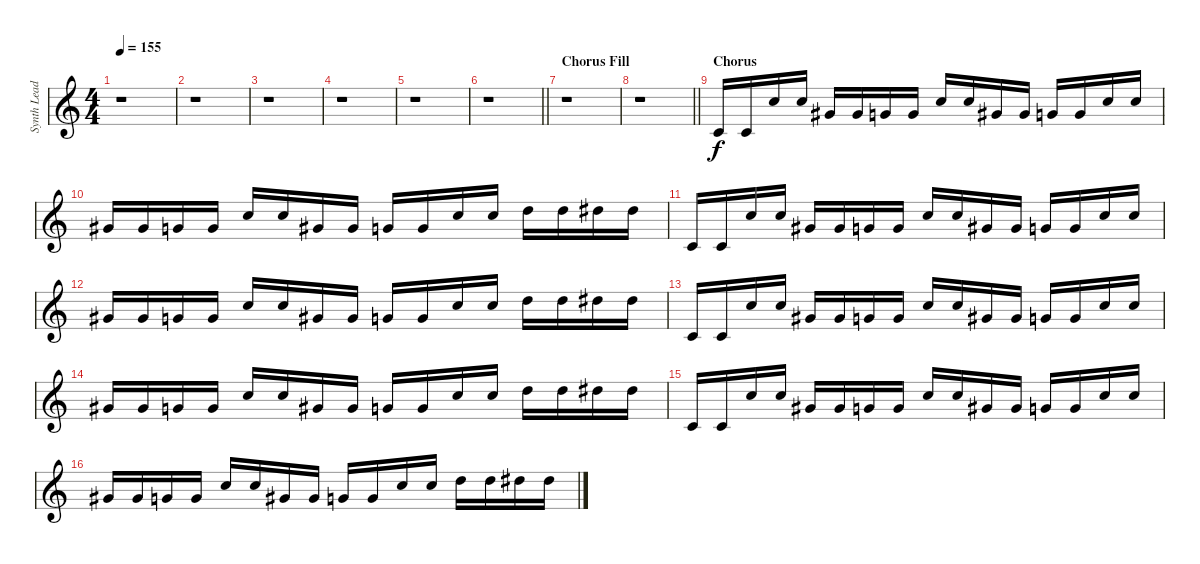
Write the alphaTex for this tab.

\track ("Synth Lead" "Synth Lead") {instrument fx4atmosphere}
\staff {score}
\tuning (D4 A3 F3 C3 G2 C2) {hide}
\ts (4 4)
\tempo 155
\clef g2
\ks c
r.1{dy f} |
r.1 |
r.1 |
r.1 |
r.1 |
\barLineRight lightlight
r.1 |
\section ("" "Chorus Fill")
r.1 |
\barLineRight lightlight
r.1 |
\section ("" "Chorus")
12.4.16 12.4.16 19.3.16 19.3.16 20.4.16 20.4.16 19.4.16 19.4.16 19.3.16 19.3.16 20.4.16 20.4.16 19.4.16 19.4.16 19.3.16 19.3.16 |
20.4.16 20.4.16 19.4.16 19.4.16 19.3.16 19.3.16 20.4.16 20.4.16 19.4.16 19.4.16 19.3.16 19.3.16 21.3.16 21.3.16 22.3.16 22.3.16 |
12.4.16 12.4.16 19.3.16 19.3.16 20.4.16 20.4.16 19.4.16 19.4.16 19.3.16 19.3.16 20.4.16 20.4.16 19.4.16 19.4.16 19.3.16 19.3.16 |
20.4.16 20.4.16 19.4.16 19.4.16 19.3.16 19.3.16 20.4.16 20.4.16 19.4.16 19.4.16 19.3.16 19.3.16 21.3.16 21.3.16 22.3.16 22.3.16 |
12.4.16 12.4.16 19.3.16 19.3.16 20.4.16 20.4.16 19.4.16 19.4.16 19.3.16 19.3.16 20.4.16 20.4.16 19.4.16 19.4.16 19.3.16 19.3.16 |
20.4.16 20.4.16 19.4.16 19.4.16 19.3.16 19.3.16 20.4.16 20.4.16 19.4.16 19.4.16 19.3.16 19.3.16 21.3.16 21.3.16 22.3.16 22.3.16 |
12.4.16 12.4.16 19.3.16 19.3.16 20.4.16 20.4.16 19.4.16 19.4.16 19.3.16 19.3.16 20.4.16 20.4.16 19.4.16 19.4.16 19.3.16 19.3.16 |
20.4.16 20.4.16 19.4.16 19.4.16 19.3.16 19.3.16 20.4.16 20.4.16 19.4.16 19.4.16 19.3.16 19.3.16 21.3.16 21.3.16 22.3.16 22.3.16
